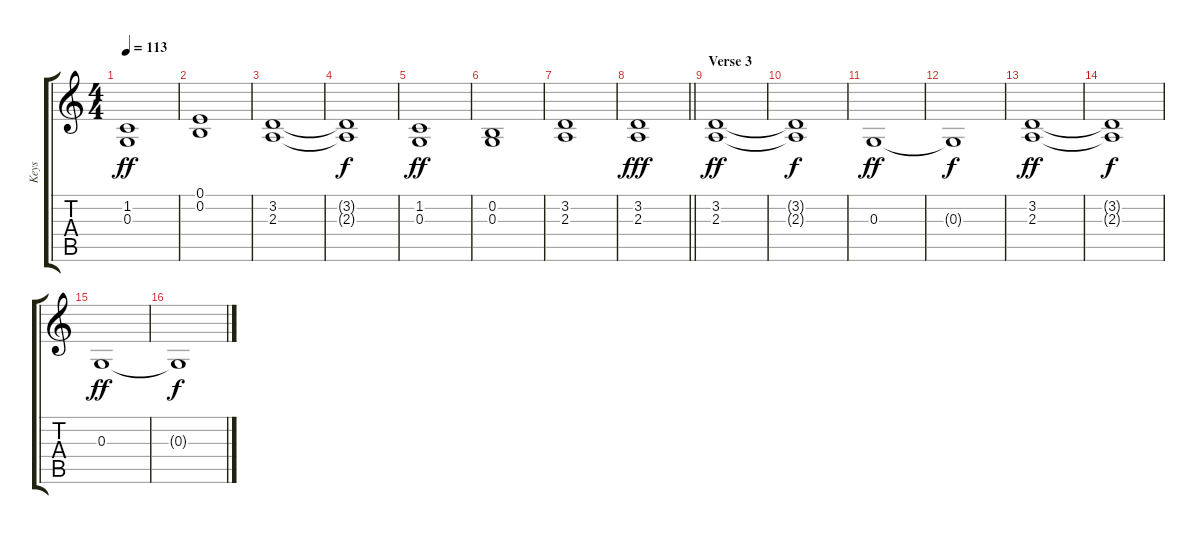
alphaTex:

\track ("Keys" "Keys") {instrument pad8sweep}
\staff {score tabs}
\tuning (E4 B3 G3 D3 A2 E2) {hide}
\ts (4 4)
\tempo 113
\clef g2
\ks c
(1.2 0.3).1{dy ff} |
(0.1 0.2).1 |
(3.2 2.3).1 |
(3.2{t} 2.3{t}).1{dy f} |
(1.2 0.3).1{dy ff} |
(0.2 0.3).1 |
(3.2 2.3).1 |
\barLineRight lightlight
(3.2 2.3).1{dy fff} |
\section ("" "Verse 3")
(3.2 2.3).1{dy ff} |
(3.2{t} 2.3{t}).1{dy f} |
0.3.1{dy ff} |
0.3{t}.1{dy f} |
(3.2 2.3).1{dy ff} |
(3.2{t} 2.3{t}).1{dy f} |
0.3.1{dy ff} |
0.3{t}.1{dy f}
